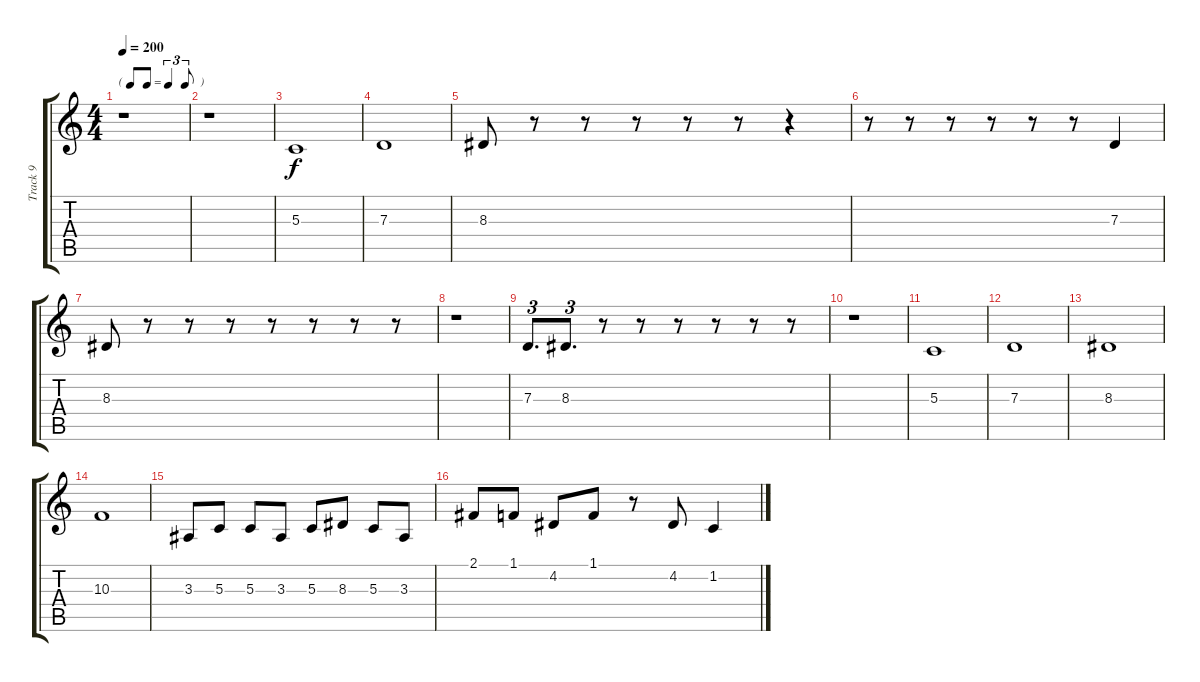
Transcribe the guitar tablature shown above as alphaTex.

\track ("Track 9" "Track 9") {instrument altosax}
\staff {score tabs}
\tuning (E4 B3 G3 D3 A2 E2) {hide}
\ts (4 4)
\tf triplet8th
\tempo 200
\clef g2
\ks c
r.1{dy p} |
r.1 |
5.3.1{dy f} |
7.3.1 |
8.3.8 r.8 r.8 r.8 r.8 r.8 r.4 |
r.8 r.8 r.8 r.8 r.8 r.8 7.3.4 |
8.3.8 r.8 r.8 r.8 r.8 r.8 r.8 r.8 |
r.1 |
7.3.8{d tu (3 2)} 8.3.8{d tu (3 2)} r.8 r.8 r.8 r.8 r.8 r.8 |
r.1 |
5.3.1 |
7.3.1 |
8.3.1 |
10.3.1 |
3.3.8 5.3.8 5.3.8 3.3.8 5.3.8 8.3.8 5.3.8 3.3.8 |
2.1.8 1.1.8 4.2.8 1.1.8 r.8 4.2.8 1.2.4
